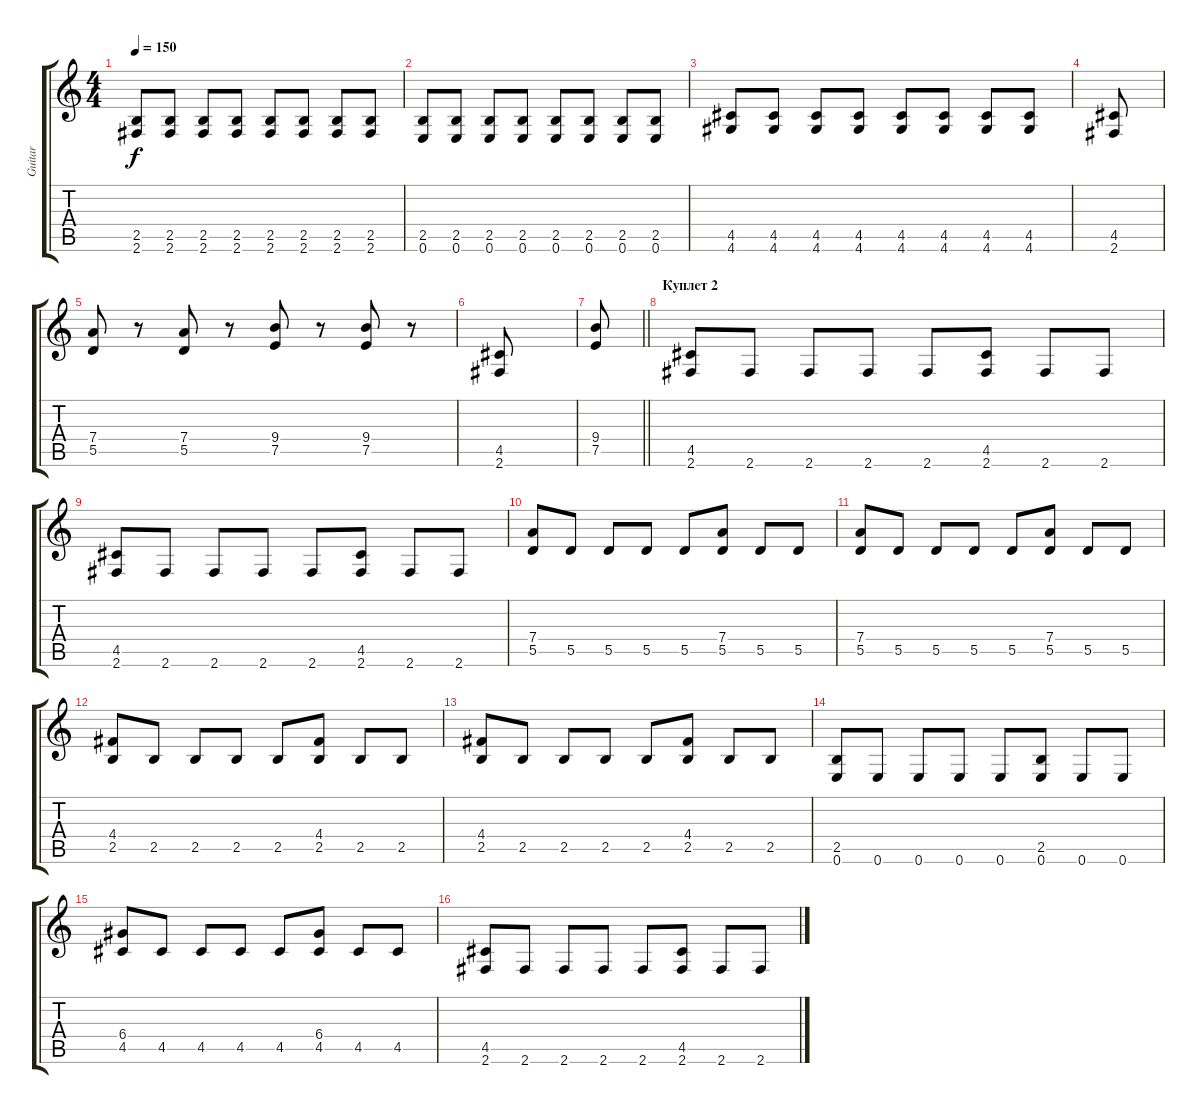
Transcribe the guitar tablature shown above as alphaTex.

\track ("Guitar" "Guitar") {instrument distortionguitar}
\staff {score tabs}
\tuning (E4 B3 G3 D3 A2 E2) {hide}
\ts (4 4)
\tempo 150
\clef g2
\ks c
(2.5 2.6).8{dy f} (2.5 2.6).8 (2.5 2.6).8 (2.5 2.6).8 (2.5 2.6).8 (2.5 2.6).8 (2.5 2.6).8 (2.5 2.6).8 |
(2.5 0.6).8 (2.5 0.6).8 (2.5 0.6).8 (2.5 0.6).8 (2.5 0.6).8 (2.5 0.6).8 (2.5 0.6).8 (2.5 0.6).8 |
(4.5 4.6).8 (4.5 4.6).8 (4.5 4.6).8 (4.5 4.6).8 (4.5 4.6).8 (4.5 4.6).8 (4.5 4.6).8 (4.5 4.6).8 |
(4.5 2.6).8 |
(7.4 5.5).8 r.8 (7.4 5.5).8 r.8 (9.4 7.5).8 r.8 (9.4 7.5).8 r.8 |
(4.5 2.6).8 |
\barLineRight lightlight
(9.4 7.5).8 |
\section ("" "Куплет 2")
(4.5 2.6).8 2.6.8 2.6.8 2.6.8 2.6.8 (4.5 2.6).8 2.6.8 2.6.8 |
(4.5 2.6).8 2.6.8 2.6.8 2.6.8 2.6.8 (4.5 2.6).8 2.6.8 2.6.8 |
(7.4 5.5).8 5.5.8 5.5.8 5.5.8 5.5.8 (7.4 5.5).8 5.5.8 5.5.8 |
(7.4 5.5).8 5.5.8 5.5.8 5.5.8 5.5.8 (7.4 5.5).8 5.5.8 5.5.8 |
(4.4 2.5).8 2.5.8 2.5.8 2.5.8 2.5.8 (4.4 2.5).8 2.5.8 2.5.8 |
(4.4 2.5).8 2.5.8 2.5.8 2.5.8 2.5.8 (4.4 2.5).8 2.5.8 2.5.8 |
(2.5 0.6).8 0.6.8 0.6.8 0.6.8 0.6.8 (2.5 0.6).8 0.6.8 0.6.8 |
(6.4 4.5).8 4.5.8 4.5.8 4.5.8 4.5.8 (6.4 4.5).8 4.5.8 4.5.8 |
(4.5 2.6).8 2.6.8 2.6.8 2.6.8 2.6.8 (4.5 2.6).8 2.6.8 2.6.8
